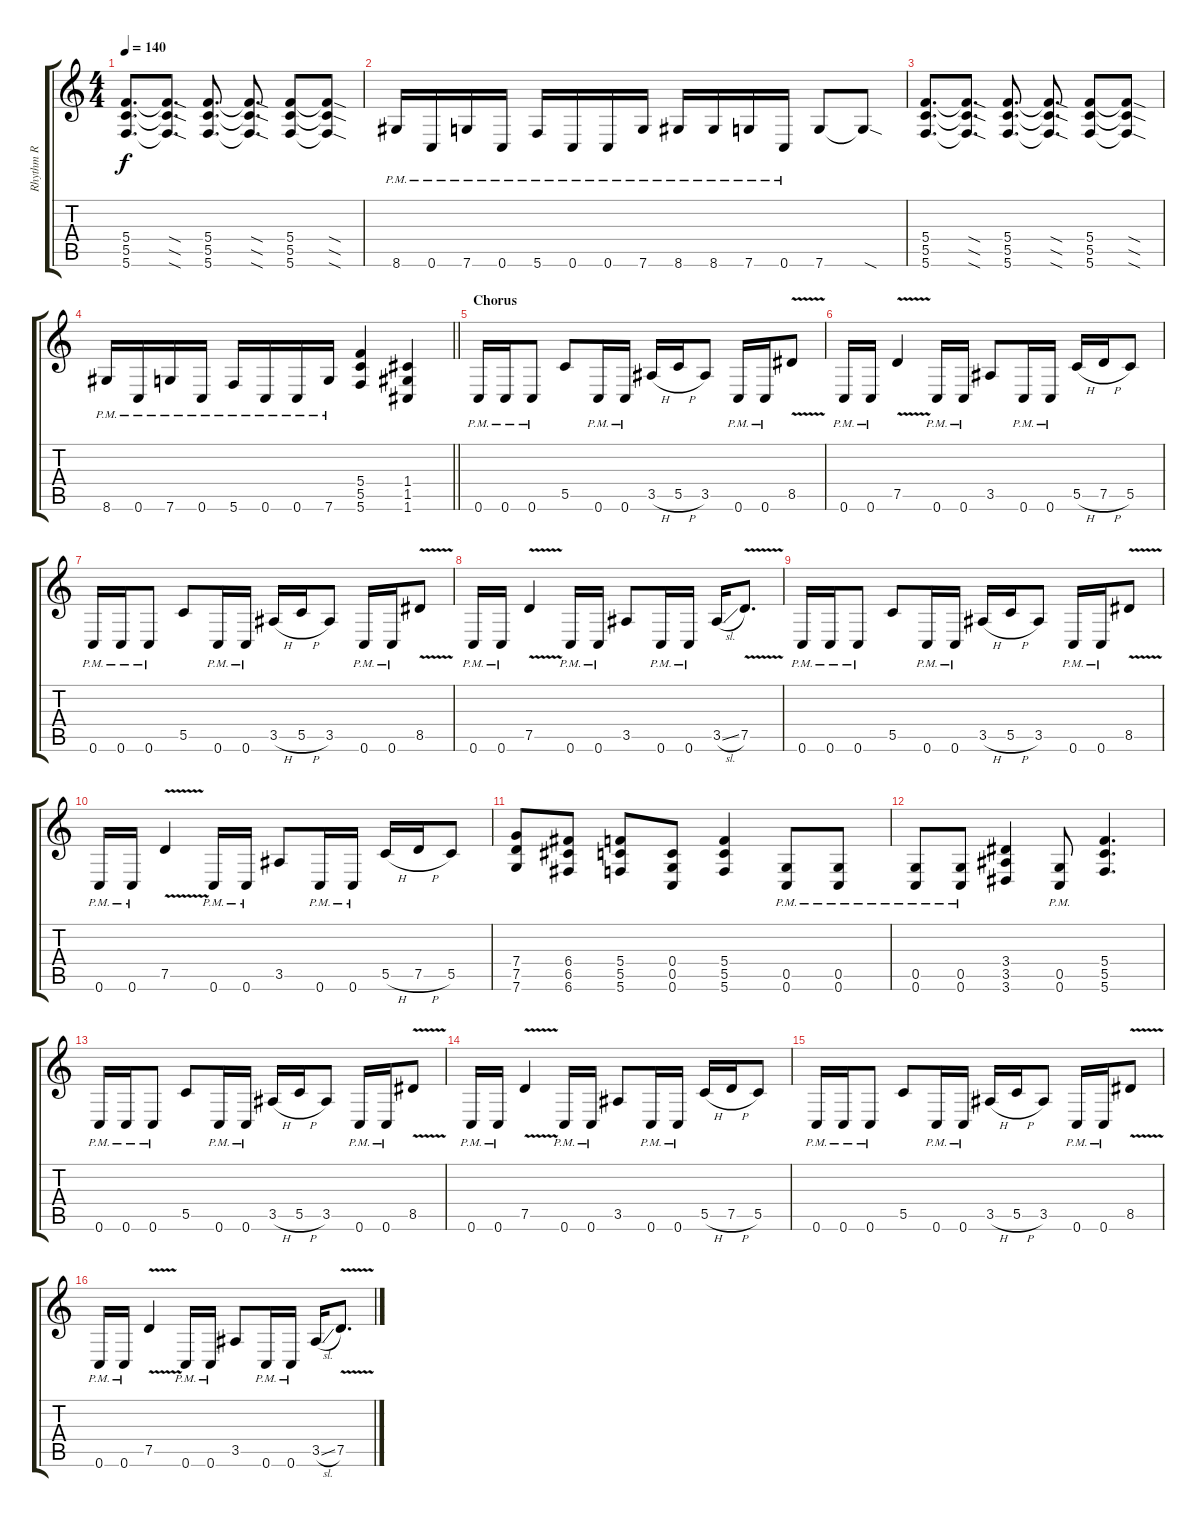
\track ("Rhythm R" "Rhythm R") {instrument distortionguitar}
\staff {score tabs}
\tuning (D4 A3 F3 C3 G2 C2) {hide}
\ts (4 4)
\tempo 140
\clef g2
\ks c
(5.4 5.5 5.6).8{d dy f} (5.4{sod t} 5.5{sod t} 5.6{sod t}).8{d} (5.4 5.5 5.6).8{d} (5.4{sod t} 5.5{sod t} 5.6{sod t}).8{d} (5.4 5.5 5.6).8 (5.4{sod t} 5.5{sod t} 5.6{sod t}).8 |
8.6{pm}.16 0.6{pm}.16 7.6{pm}.16 0.6{pm}.16 5.6{pm}.16 0.6{pm}.16 0.6{pm}.16 7.6{pm}.16 8.6{pm}.16 8.6{pm}.16 7.6{pm}.16 0.6{pm}.16 7.6.8 7.6{sod t}.8 |
(5.4 5.5 5.6).8{d} (5.4{sod t} 5.5{sod t} 5.6{sod t}).8{d} (5.4 5.5 5.6).8{d} (5.4{sod t} 5.5{sod t} 5.6{sod t}).8{d} (5.4 5.5 5.6).8 (5.4{sod t} 5.5{sod t} 5.6{sod t}).8 |
\barLineRight lightlight
8.6{pm}.16 0.6{pm}.16 7.6{pm}.16 0.6{pm}.16 5.6{pm}.16 0.6{pm}.16 0.6{pm}.16 7.6{pm}.16 (5.4 5.5 5.6).4 (1.4 1.5 1.6).4 |
\section ("" "Chorus")
0.6{pm}.16 0.6{pm}.16 0.6{pm}.8 5.5.8 0.6{pm}.16 0.6{pm}.16 3.5{h}.16 5.5{h}.16 3.5.8 0.6{pm}.16 0.6{pm}.16 8.5{v}.8 |
0.6{pm}.16 0.6{pm}.16 7.5{v}.4 0.6{pm}.16 0.6{pm}.16 3.5.8 0.6{pm}.16 0.6{pm}.16 5.5{h}.16 7.5{h}.16 5.5.8 |
0.6{pm}.16 0.6{pm}.16 0.6{pm}.8 5.5.8 0.6{pm}.16 0.6{pm}.16 3.5{h}.16 5.5{h}.16 3.5.8 0.6{pm}.16 0.6{pm}.16 8.5{v}.8 |
0.6{pm}.16 0.6{pm}.16 7.5{v}.4 0.6{pm}.16 0.6{pm}.16 3.5.8 0.6{pm}.16 0.6{pm}.16 3.5{sl}.16 7.5{v}.8{d} |
0.6{pm}.16 0.6{pm}.16 0.6{pm}.8 5.5.8 0.6{pm}.16 0.6{pm}.16 3.5{h}.16 5.5{h}.16 3.5.8 0.6{pm}.16 0.6{pm}.16 8.5{v}.8 |
0.6{pm}.16 0.6{pm}.16 7.5{v}.4 0.6{pm}.16 0.6{pm}.16 3.5.8 0.6{pm}.16 0.6{pm}.16 5.5{h}.16 7.5{h}.16 5.5.8 |
(7.4 7.5 7.6).8 (6.4 6.5 6.6).8 (5.4 5.5 5.6).8 (0.4 0.5 0.6).8 (5.4 5.5 5.6).4 (0.5{pm} 0.6{pm}).8 (0.5{pm} 0.6{pm}).8 |
(0.5{pm} 0.6{pm}).8 (0.5{pm} 0.6{pm}).8 (3.4 3.5 3.6).4 (0.5{pm} 0.6{pm}).8 (5.4 5.5 5.6).4{d} |
0.6{pm}.16 0.6{pm}.16 0.6{pm}.8 5.5.8 0.6{pm}.16 0.6{pm}.16 3.5{h}.16 5.5{h}.16 3.5.8 0.6{pm}.16 0.6{pm}.16 8.5{v}.8 |
0.6{pm}.16 0.6{pm}.16 7.5{v}.4 0.6{pm}.16 0.6{pm}.16 3.5.8 0.6{pm}.16 0.6{pm}.16 5.5{h}.16 7.5{h}.16 5.5.8 |
0.6{pm}.16 0.6{pm}.16 0.6{pm}.8 5.5.8 0.6{pm}.16 0.6{pm}.16 3.5{h}.16 5.5{h}.16 3.5.8 0.6{pm}.16 0.6{pm}.16 8.5{v}.8 |
0.6{pm}.16 0.6{pm}.16 7.5{v}.4 0.6{pm}.16 0.6{pm}.16 3.5.8 0.6{pm}.16 0.6{pm}.16 3.5{sl}.16 7.5{v}.8{d}
